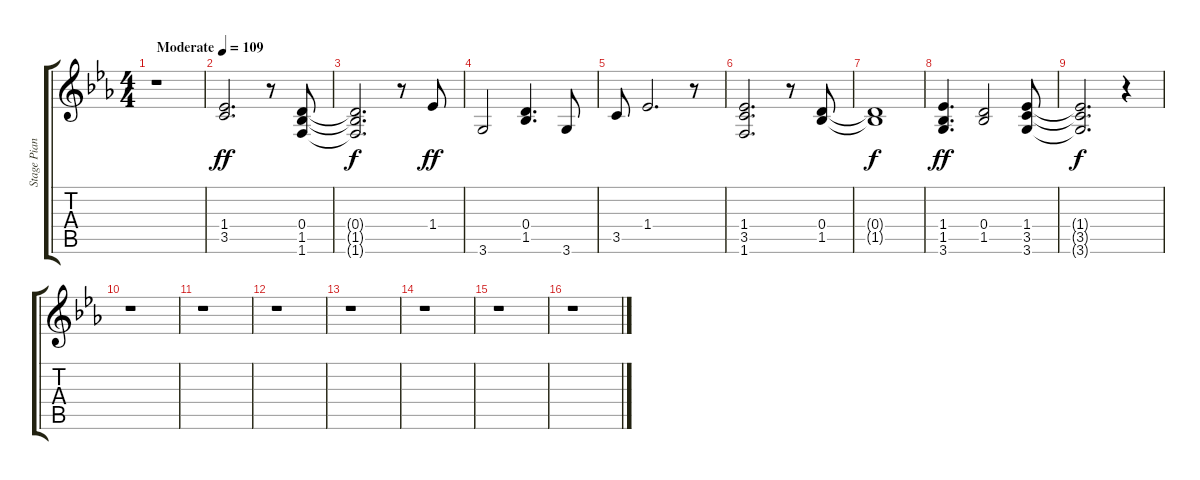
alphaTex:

\track ("Stage Piano" "Stage Pian") {instrument acousticguitarnylon}
\staff {score tabs}
\tuning (E4 B3 G3 D3 A2 E2) {hide}
\ts (4 4)
\tempo (109 "Moderate")
\clef g2
\ks eb
r.1{dy ff instrument acousticguitarnylon} |
(1.4 3.5).2{d} r.8 (0.4 1.5 1.6).8 |
(0.4{t} 1.5{t} 1.6{t}).2{d dy f} r.8 1.4.8{dy ff} |
3.6.2 (0.4 1.5).4{d} 3.6.8 |
3.5.8 1.4.2{d} r.8 |
(1.4 3.5 1.6).2{d} r.8 (0.4 1.5).8 |
(0.4{t} 1.5{t}).1{dy f} |
(1.4 1.5 3.6).4{d dy ff} (0.4 1.5).2 (1.4 3.5 3.6).8 |
(1.4{t} 3.5{t} 3.6{t}).2{d dy f} r.4 |
r.1 |
r.1 |
r.1 |
r.1 |
r.1 |
r.1 |
r.1
